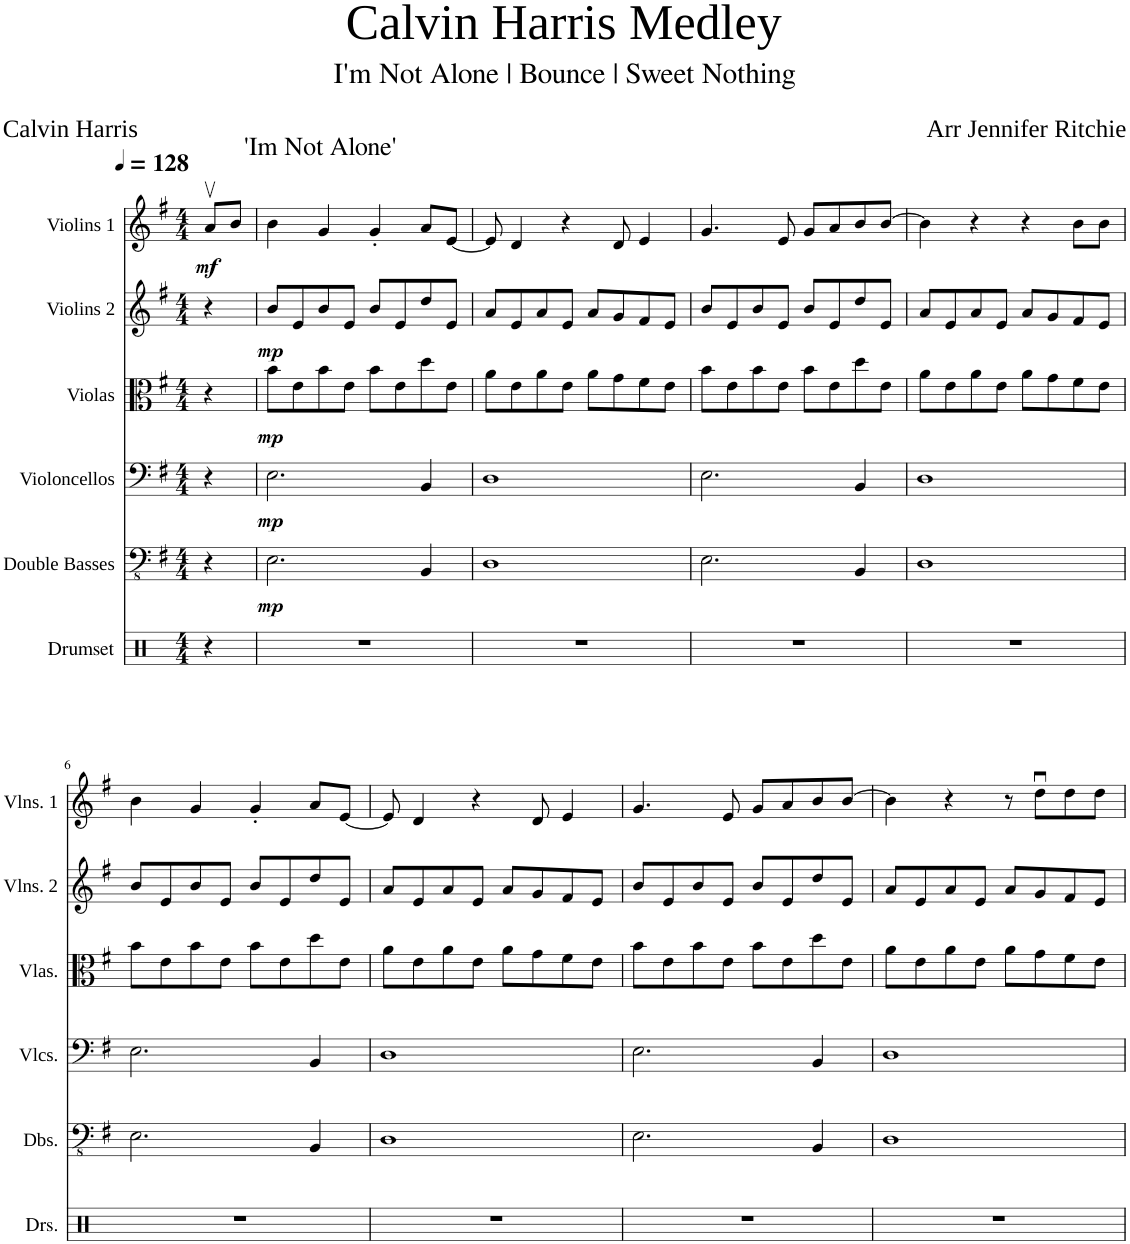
**kern	**kern	**dynam	**kern	**dynam	**kern	**dynam	**kern	**dynam	**kern	**dynam
*part6	*part5	*part5	*part4	*part4	*part3	*part3	*part2	*part2	*part1	*part1
*staff6	*staff5	*staff5	*staff4	*staff4	*staff3	*staff3	*staff2	*staff2	*staff1	*staff1
*I"Drumset	*I"Double Basses	*	*I"Violoncellos	*	*I"Violas	*	*I"Violins 2	*	*I"Violins 1	*
*I'Drs.	*I'Dbs.	*	*I'Vlcs.	*	*I'Vlas.	*	*I'Vlns. 2	*	*I'Vlns. 1	*
*clefX	*clefFv4	*	*clefF4	*	*clefC3	*	*clefG2	*	*clefG2	*
*k[]	*k[f#]	*	*k[f#]	*	*k[f#]	*	*k[f#]	*	*k[f#]	*
*M4/4	*M4/4	*	*M4/4	*	*M4/4	*	*M4/4	*	*M4/4	*
*MM128	*MM128	*	*MM128	*	*MM128	*	*MM128	*	*MM128	*
=1	=1	=1	=1	=1	=1	=1	=1	=1	=1	=1
!	!	!	!	!	!	!	!	!	!LO:TX:a:t='Im Not Alone'	!
!	!	!	!	!	!	!	!	!	!	!LO:DY:b
4r	4r	.	4r	.	4r	.	4r	.	8av/L	mf
.	.	.	.	.	.	.	.	.	8b/J	.
=2	=2	=2	=2	=2	=2	=2	=2	=2	=2	=2
!	!	!LO:DY:b	!	!LO:DY:b	!	!LO:DY:b	!	!LO:DY:b	!	!
1r	2.EE\	mp	2.E\	mp	8b\L	mp	8b/L	mp	4b\	.
.	.	.	.	.	8e\	.	8e/	.	.	.
.	.	.	.	.	8b\	.	8b/	.	4g/	.
.	.	.	.	.	8e\J	.	8e/J	.	.	.
.	.	.	.	.	8b\L	.	8b/L	.	4g'/	.
.	.	.	.	.	8e\	.	8e/	.	.	.
.	4BBB/	.	4BB/	.	8dd\	.	8dd/	.	8a/L	.
.	.	.	.	.	8e\J	.	8e/J	.	[8e/J	.
=3	=3	=3	=3	=3	=3	=3	=3	=3	=3	=3
1r	1DD	.	1D	.	8a\L	.	8a/L	.	8e/]	.
.	.	.	.	.	8e\	.	8e/	.	4d/	.
.	.	.	.	.	8a\	.	8a/	.	.	.
.	.	.	.	.	8e\J	.	8e/J	.	4r	.
.	.	.	.	.	8a\L	.	8a/L	.	.	.
.	.	.	.	.	8g\	.	8g/	.	8d/	.
.	.	.	.	.	8f#\	.	8f#/	.	4e/	.
.	.	.	.	.	8e\J	.	8e/J	.	.	.
=4	=4	=4	=4	=4	=4	=4	=4	=4	=4	=4
1r	2.EE\	.	2.E\	.	8b\L	.	8b/L	.	4.g/	.
.	.	.	.	.	8e\	.	8e/	.	.	.
.	.	.	.	.	8b\	.	8b/	.	.	.
.	.	.	.	.	8e\J	.	8e/J	.	8e/	.
.	.	.	.	.	8b\L	.	8b/L	.	8g/L	.
.	.	.	.	.	8e\	.	8e/	.	8a/	.
.	4BBB/	.	4BB/	.	8dd\	.	8dd/	.	8b/	.
.	.	.	.	.	8e\J	.	8e/J	.	[8b/J	.
=5	=5	=5	=5	=5	=5	=5	=5	=5	=5	=5
1r	1DD	.	1D	.	8a\L	.	8a/L	.	4b\]	.
.	.	.	.	.	8e\	.	8e/	.	.	.
.	.	.	.	.	8a\	.	8a/	.	4r	.
.	.	.	.	.	8e\J	.	8e/J	.	.	.
.	.	.	.	.	8a\L	.	8a/L	.	4r	.
.	.	.	.	.	8g\	.	8g/	.	.	.
.	.	.	.	.	8f#\	.	8f#/	.	8b\L	.
.	.	.	.	.	8e\J	.	8e/J	.	8b\J	.
!!LO:LB:g=z
=6	=6	=6	=6	=6	=6	=6	=6	=6	=6	=6
1r	2.EE\	.	2.E\	.	8b\L	.	8b/L	.	4b\	.
.	.	.	.	.	8e\	.	8e/	.	.	.
.	.	.	.	.	8b\	.	8b/	.	4g/	.
.	.	.	.	.	8e\J	.	8e/J	.	.	.
.	.	.	.	.	8b\L	.	8b/L	.	4g'/	.
.	.	.	.	.	8e\	.	8e/	.	.	.
.	4BBB/	.	4BB/	.	8dd\	.	8dd/	.	8a/L	.
.	.	.	.	.	8e\J	.	8e/J	.	[8e/J	.
=7	=7	=7	=7	=7	=7	=7	=7	=7	=7	=7
1r	1DD	.	1D	.	8a\L	.	8a/L	.	8e/]	.
.	.	.	.	.	8e\	.	8e/	.	4d/	.
.	.	.	.	.	8a\	.	8a/	.	.	.
.	.	.	.	.	8e\J	.	8e/J	.	4r	.
.	.	.	.	.	8a\L	.	8a/L	.	.	.
.	.	.	.	.	8g\	.	8g/	.	8d/	.
.	.	.	.	.	8f#\	.	8f#/	.	4e/	.
.	.	.	.	.	8e\J	.	8e/J	.	.	.
=8	=8	=8	=8	=8	=8	=8	=8	=8	=8	=8
1r	2.EE\	.	2.E\	.	8b\L	.	8b/L	.	4.g/	.
.	.	.	.	.	8e\	.	8e/	.	.	.
.	.	.	.	.	8b\	.	8b/	.	.	.
.	.	.	.	.	8e\J	.	8e/J	.	8e/	.
.	.	.	.	.	8b\L	.	8b/L	.	8g/L	.
.	.	.	.	.	8e\	.	8e/	.	8a/	.
.	4BBB/	.	4BB/	.	8dd\	.	8dd/	.	8b/	.
.	.	.	.	.	8e\J	.	8e/J	.	[8b/J	.
=9	=9	=9	=9	=9	=9	=9	=9	=9	=9	=9
1r	1DD	.	1D	.	8a\L	.	8a/L	.	4b\]	.
.	.	.	.	.	8e\	.	8e/	.	.	.
.	.	.	.	.	8a\	.	8a/	.	4r	.
.	.	.	.	.	8e\J	.	8e/J	.	.	.
.	.	.	.	.	8a\L	.	8a/L	.	8r	.
.	.	.	.	.	8g\	.	8g/	.	8ddu\L	.
.	.	.	.	.	8f#\	.	8f#/	.	8dd\	.
.	.	.	.	.	8e\J	.	8e/J	.	8dd\J	.
=	=	=	=	=	=	=	=	=	=	=
*-	*-	*-	*-	*-	*-	*-	*-	*-	*-	*-
